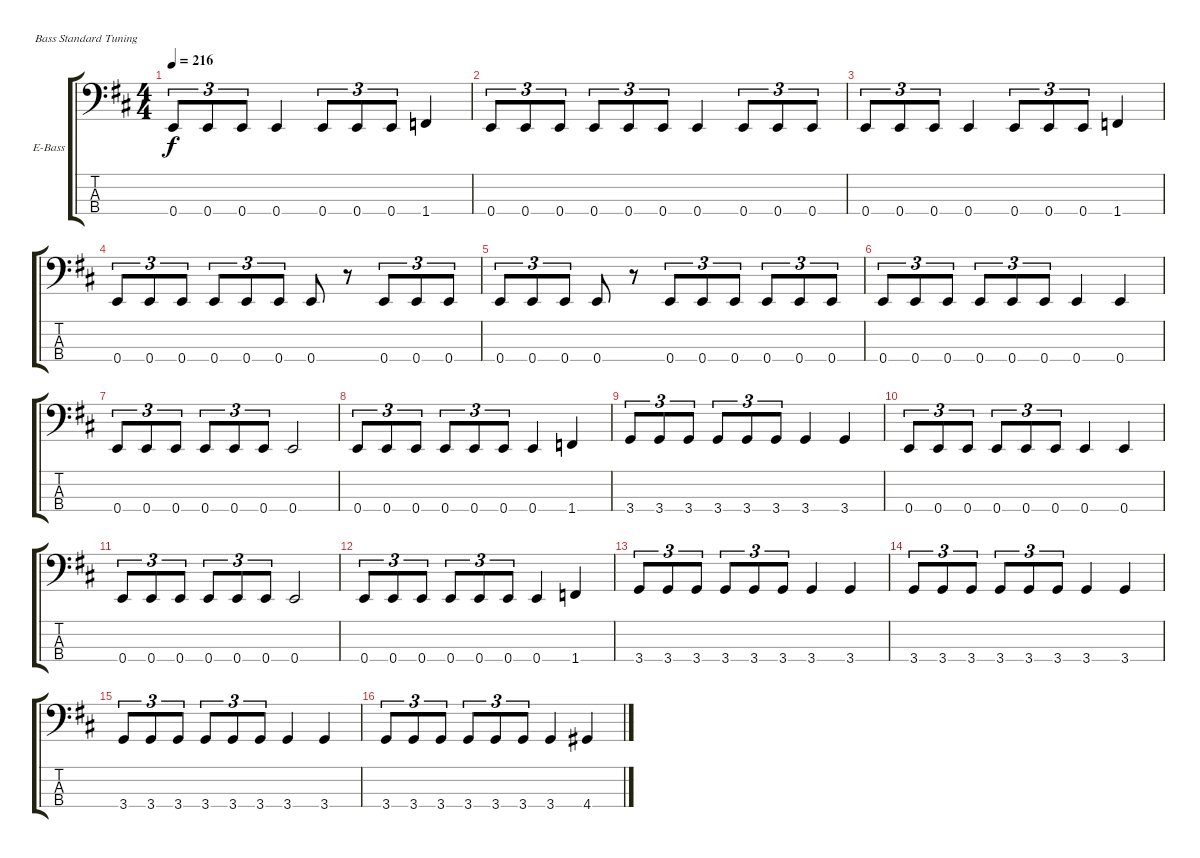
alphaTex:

\bracketExtendMode groupsimilarinstruments
\firstSystemTrackNameOrientation horizontal
\otherSystemsTrackNameOrientation horizontal
\track ("Bass" "E-Bass") {instrument electricbasspick}
\staff {score tabs}
\tuning (G2 D2 A1 E1)
\ts (4 4)
\tempo 216
\clef f4
\scale
1.06305
\ks d
0.4.8{tu (3 2) dy f} 0.4.8{tu (3 2)} 0.4.8{tu (3 2)} 0.4.4 0.4.8{tu (3 2)} 0.4.8{tu (3 2)} 0.4.8{tu (3 2)} 1.4.4 |
\scale
0.936948 0.4.8{tu (3 2)} 0.4.8{tu (3 2)} 0.4.8{tu (3 2)} 0.4.8{tu (3 2)} 0.4.8{tu (3 2)} 0.4.8{tu (3 2)} 0.4.4 0.4.8{tu (3 2)} 0.4.8{tu (3 2)} 0.4.8{tu (3 2)} |
\scale
1.06305 0.4.8{tu (3 2)} 0.4.8{tu (3 2)} 0.4.8{tu (3 2)} 0.4.4 0.4.8{tu (3 2)} 0.4.8{tu (3 2)} 0.4.8{tu (3 2)} 1.4.4 |
\scale
0.936948 0.4.8{tu (3 2)} 0.4.8{tu (3 2)} 0.4.8{tu (3 2)} 0.4.8{tu (3 2)} 0.4.8{tu (3 2)} 0.4.8{tu (3 2)} 0.4.8 r.8 0.4.8{tu (3 2)} 0.4.8{tu (3 2)} 0.4.8{tu (3 2)} |
\scale
1.06305 0.4.8{tu (3 2)} 0.4.8{tu (3 2)} 0.4.8{tu (3 2)} 0.4.8 r.8 0.4.8{tu (3 2)} 0.4.8{tu (3 2)} 0.4.8{tu (3 2)} 0.4.8{tu (3 2)} 0.4.8{tu (3 2)} 0.4.8{tu (3 2)} |
\scale
0.936948 0.4.8{tu (3 2)} 0.4.8{tu (3 2)} 0.4.8{tu (3 2)} 0.4.8{tu (3 2)} 0.4.8{tu (3 2)} 0.4.8{tu (3 2)} 0.4.4 0.4.4 |
\scale
1.06305 0.4.8{tu (3 2)} 0.4.8{tu (3 2)} 0.4.8{tu (3 2)} 0.4.8{tu (3 2)} 0.4.8{tu (3 2)} 0.4.8{tu (3 2)} 0.4.2 |
\scale
0.936948 0.4.8{tu (3 2)} 0.4.8{tu (3 2)} 0.4.8{tu (3 2)} 0.4.8{tu (3 2)} 0.4.8{tu (3 2)} 0.4.8{tu (3 2)} 0.4.4 1.4.4 |
\scale
1.06305 3.4.8{tu (3 2)} 3.4.8{tu (3 2)} 3.4.8{tu (3 2)} 3.4.8{tu (3 2)} 3.4.8{tu (3 2)} 3.4.8{tu (3 2)} 3.4.4 3.4.4 |
\scale
0.936948 0.4.8{tu (3 2)} 0.4.8{tu (3 2)} 0.4.8{tu (3 2)} 0.4.8{tu (3 2)} 0.4.8{tu (3 2)} 0.4.8{tu (3 2)} 0.4.4 0.4.4 |
\scale
1.06305 0.4.8{tu (3 2)} 0.4.8{tu (3 2)} 0.4.8{tu (3 2)} 0.4.8{tu (3 2)} 0.4.8{tu (3 2)} 0.4.8{tu (3 2)} 0.4.2 |
\scale
0.936948 0.4.8{tu (3 2)} 0.4.8{tu (3 2)} 0.4.8{tu (3 2)} 0.4.8{tu (3 2)} 0.4.8{tu (3 2)} 0.4.8{tu (3 2)} 0.4.4 1.4.4 |
\scale
1.06305 3.4.8{tu (3 2)} 3.4.8{tu (3 2)} 3.4.8{tu (3 2)} 3.4.8{tu (3 2)} 3.4.8{tu (3 2)} 3.4.8{tu (3 2)} 3.4.4 3.4.4 |
\scale
0.936948 3.4.8{tu (3 2)} 3.4.8{tu (3 2)} 3.4.8{tu (3 2)} 3.4.8{tu (3 2)} 3.4.8{tu (3 2)} 3.4.8{tu (3 2)} 3.4.4 3.4.4 |
\scale
1.06305 3.4.8{tu (3 2)} 3.4.8{tu (3 2)} 3.4.8{tu (3 2)} 3.4.8{tu (3 2)} 3.4.8{tu (3 2)} 3.4.8{tu (3 2)} 3.4.4 3.4.4 |
\scale
0.936948 3.4.8{tu (3 2)} 3.4.8{tu (3 2)} 3.4.8{tu (3 2)} 3.4.8{tu (3 2)} 3.4.8{tu (3 2)} 3.4.8{tu (3 2)} 3.4.4 4.4.4
